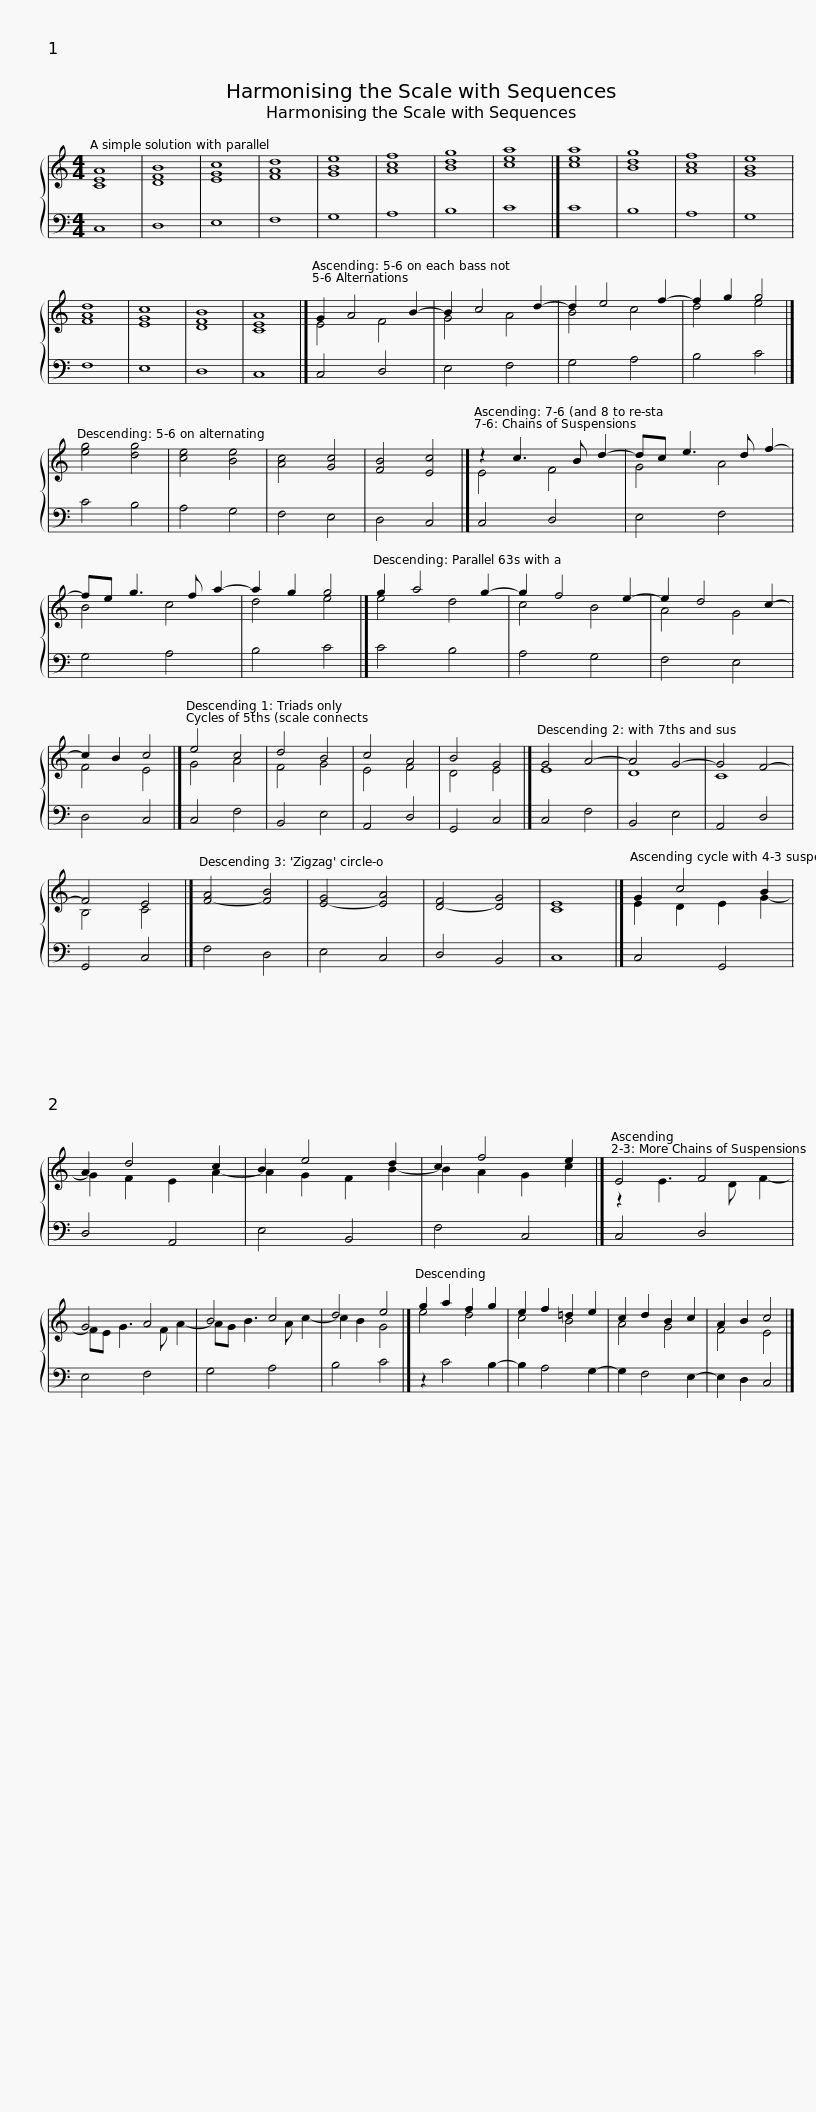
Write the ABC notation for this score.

X:1
%%score { ( 1 3 ) | 2 }
L:1/8
M:4/4
I:linebreak $
K:C
V:1 treble
V:3 treble
V:2 bass
V:1
 [CEA]8 | [DFB]8 | [EGc]8 | [FAd]8 | [GBe]8 | %5
 [Acf]8 | [Bdg]8 | [cea]8 |] [cea]8 | [Bdg]8 | %10
 [Acf]8 | [GBe]8 | [FAd]8 | [EGc]8 | [DFB]8 | %15
 [CEA]8 |]$ G2 A4 B2- | B2 c4 d2- | d2 e4 f2- | f2 g2 g4 |]$ %20
 [eg]4 [dg]4 | [ce]4 [Be]4 | [Ac]4 [Gc]4 | [FB]4 [Ec]4 |]$ z2 c3 B d2- | %25
 dc e3 d f2- | fe g3 f a2- | a2 g2 g4 |]$ g2 a4 g2- | g2 f4 e2- | %30
 e2 d4 c2- | c2 B2 c4 |]$ e4 c4 | d4 B4 | c4 A4 | %35
 B4 G4 |]$ G4 A4- | A4 G4- | G4 F4- | F4 E4 |]$ %40
 [F-A]4 [FB]4 | [E-G]4 [EA]4 | [D-F]4 [DG]4 | [CE]8 |]$ G2 c4 B2 | %45
 A2 d4 c2 | B2 e4 d2 | c2 f4 e2 |]$ E4 F4 | G4 A4 | %50
 B4 c4 | d4 e4 |]$ g2 a2 f2 g2 | e2 f2 =d2 e2 | c2 d2 B2 c2 | %55
 A2 B2 c4 |] %56
V:2
 C,8 | D,8 | E,8 | F,8 | G,8 | %5
 A,8 | B,8 | C8 |] C8 | B,8 | %10
 A,8 | G,8 | F,8 | E,8 | D,8 | %15
 C,8 |]$ C,4 D,4 | E,4 F,4 | G,4 A,4 | B,4 C4 |]$ %20
 C4 B,4 | A,4 G,4 | F,4 E,4 | D,4 C,4 |]$ C,4 D,4 | %25
 E,4 F,4 | G,4 A,4 | B,4 C4 |]$ C4 B,4 | A,4 G,4 | %30
 F,4 E,4 | D,4 C,4 |]$ C,4 F,4 | B,,4 E,4 | A,,4 D,4 | %35
 G,,4 C,4 |]$ C,4 F,4 | B,,4 E,4 | A,,4 D,4 | G,,4 C,4 |]$ %40
 F,4 D,4 | E,4 C,4 | D,4 B,,4 | C,8 |]$ C,4 G,,4 | %45
 D,4 A,,4 | E,4 B,,4 | F,4 C,4 |]$ C,4 D,4 | E,4 F,4 | %50
 G,4 A,4 | B,4 C4 |]$ z2 C4 B,2- | B,2 A,4 G,2- | G,2 F,4 E,2- | %55
 E,2 D,2 C,4 |] %56
V:3
 x8 | x8 | x8 | x8 | x8 | %5
 x8 | x8 | x8 |] x8 | x8 | %10
 x8 | x8 | x8 | x8 | x8 | %15
 x8 |]$ E4 F4 | G4 A4 | B4 c4 | d4 e4 |]$ %20
 x8 | x8 | x8 | x8 |]$ E4 F4 | %25
 G4 A4 | B4 c4 | d4 e4 |]$ e4 d4 | c4 B4 | %30
 A4 G4 | F4 E4 |]$ G4 A4 | F4 G4 | E4 F4 | %35
 D4 E4 |]$ E8 | D8 | C8 | B,4 C4 |]$ %40
 x8 | x8 | x8 | x8 |]$ E2 D2 E2 G2- | %45
 G2 F2 E2 A2- | A2 G2 F2 B2- | B2 A2 G2 c2 |]$ z2 E3 D F2- | FE G3 F A2- | %50
 AG B3 A c2- | c2 B2 G4 |]$ e4 d4 | c4 B4 | A4 G4 | %55
 F4 E4 |] %56
